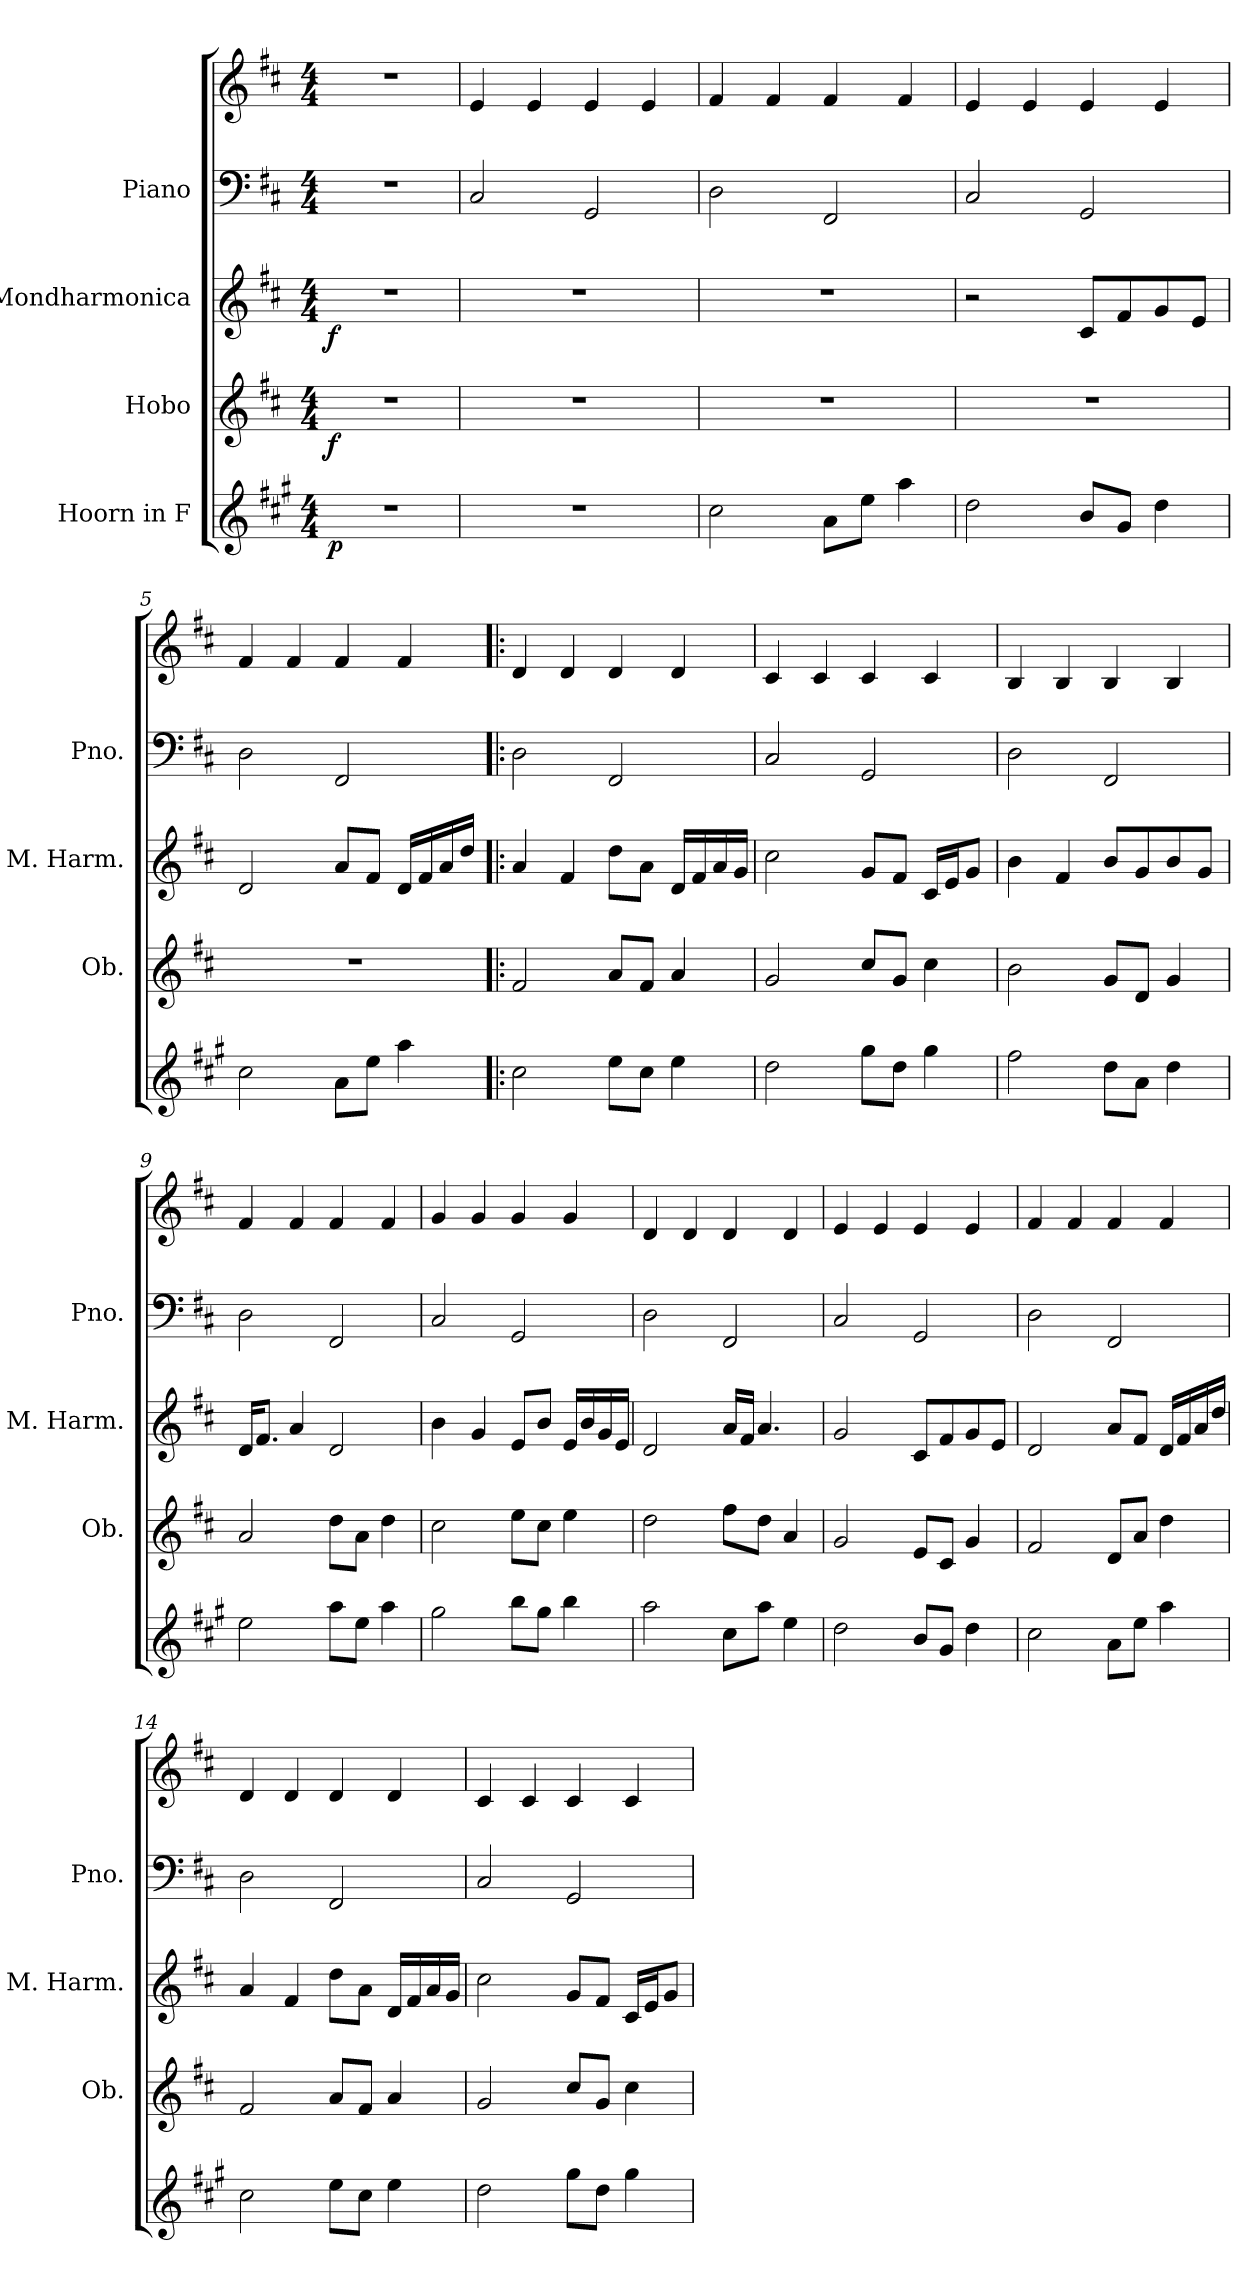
**kern	**dynam	**kern	**dynam	**kern	**dynam	**kern	**kern	**dynam
*part4	*part4	*part3	*part3	*part2	*part2	*part1	*part1	*part1
*staff5	*staff5	*staff4	*staff4	*staff3	*staff3	*staff2	*staff1	*staff1/2
*I"Hoorn in F	*	*I"Hobo	*	*I"Mondharmonica	*	*I"Piano	*	*
*	*	*I'Ob.	*	*I'M. Harm.	*	*I'Pno.	*	*
*clefG2	*	*clefG2	*	*clefG2	*	*clefF4	*clefG2	*
*ITrd4c7	*	*	*	*	*	*	*	*
*k[f#c#]	*	*k[f#c#]	*	*k[f#c#]	*	*k[f#c#]	*k[f#c#]	*
*M4/4	*	*M4/4	*	*M4/4	*	*M4/4	*M4/4	*
=1	=1	=1	=1	=1	=1	=1	=1	=1
!	!LO:DY:b	!	!LO:DY:b	!	!LO:DY:b	!	!	!LO:DY:b=2
!	!	!	!	!	!	!	!	!LO:DY:n=1:b
1r	p	1r	f	1r	f	1r	1r	p f
=2	=2	=2	=2	=2	=2	=2	=2	=2
1r	.	1r	.	1r	.	2C#/	4e/	.
.	.	.	.	.	.	.	4e/	.
.	.	.	.	.	.	2GG/	4e/	.
.	.	.	.	.	.	.	4e/	.
=3	=3	=3	=3	=3	=3	=3	=3	=3
2f#\	.	1r	.	1r	.	2D\	4f#/	.
.	.	.	.	.	.	.	4f#/	.
8d\L	.	.	.	.	.	2FF#/	4f#/	.
8a\J	.	.	.	.	.	.	.	.
4dd\	.	.	.	.	.	.	4f#/	.
=4	=4	=4	=4	=4	=4	=4	=4	=4
2g\	.	1r	.	2r	.	2C#/	4e/	.
.	.	.	.	.	.	.	4e/	.
8e/L	.	.	.	8c#/L	.	2GG/	4e/	.
8c#/J	.	.	.	8f#/	.	.	.	.
4g\	.	.	.	8g/	.	.	4e/	.
.	.	.	.	8e/J	.	.	.	.
=5	=5	=5	=5	=5	=5	=5	=5	=5
2f#\	.	1r	.	2d/	.	2D\	4f#/	.
.	.	.	.	.	.	.	4f#/	.
8d\L	.	.	.	8a/L	.	2FF#/	4f#/	.
8a\J	.	.	.	8f#/J	.	.	.	.
4dd\	.	.	.	16d/LL	.	.	4f#/	.
.	.	.	.	16f#/	.	.	.	.
.	.	.	.	16a/	.	.	.	.
.	.	.	.	16dd/JJ	.	.	.	.
!!LO:LB:g=z
=6!|:	=6!|:	=6!|:	=6!|:	=6!|:	=6!|:	=6!|:	=6!|:	=6!|:
2f#\	.	2f#/	.	4a/	.	2D\	4d/	.
.	.	.	.	4f#/	.	.	4d/	.
8a\L	.	8a/L	.	8dd\L	.	2FF#/	4d/	.
8f#\J	.	8f#/J	.	8a\J	.	.	.	.
4a\	.	4a/	.	16d/LL	.	.	4d/	.
.	.	.	.	16f#/	.	.	.	.
.	.	.	.	16a/	.	.	.	.
.	.	.	.	16g/JJ	.	.	.	.
=7	=7	=7	=7	=7	=7	=7	=7	=7
2g\	.	2g/	.	2cc#\	.	2C#/	4c#/	.
.	.	.	.	.	.	.	4c#/	.
8cc#\L	.	8cc#/L	.	8g/L	.	2GG/	4c#/	.
8g\J	.	8g/J	.	8f#/J	.	.	.	.
4cc#\	.	4cc#\	.	16c#/LL	.	.	4c#/	.
.	.	.	.	16e/J	.	.	.	.
.	.	.	.	8g/J	.	.	.	.
=8	=8	=8	=8	=8	=8	=8	=8	=8
2b\	.	2b\	.	4b\	.	2D\	4B/	.
.	.	.	.	4f#/	.	.	4B/	.
8g\L	.	8g/L	.	8b/L	.	2FF#/	4B/	.
8d\J	.	8d/J	.	8g/	.	.	.	.
4g\	.	4g/	.	8b/	.	.	4B/	.
.	.	.	.	8g/J	.	.	.	.
=9	=9	=9	=9	=9	=9	=9	=9	=9
2a\	.	2a/	.	16d/KL	.	2D\	4f#/	.
.	.	.	.	8.f#/J	.	.	.	.
.	.	.	.	4a/	.	.	4f#/	.
8dd\L	.	8dd\L	.	2d/	.	2FF#/	4f#/	.
8a\J	.	8a\J	.	.	.	.	.	.
4dd\	.	4dd\	.	.	.	.	4f#/	.
!!LO:PB:g=z
=10	=10	=10	=10	=10	=10	=10	=10	=10
2cc#\	.	2cc#\	.	4b\	.	2C#/	4g/	.
.	.	.	.	4g/	.	.	4g/	.
8ee\L	.	8ee\L	.	8e/L	.	2GG/	4g/	.
8cc#\J	.	8cc#\J	.	8b/J	.	.	.	.
4ee\	.	4ee\	.	16e/LL	.	.	4g/	.
.	.	.	.	16b/	.	.	.	.
.	.	.	.	16g/	.	.	.	.
.	.	.	.	16e/JJ	.	.	.	.
=11	=11	=11	=11	=11	=11	=11	=11	=11
2dd\	.	2dd\	.	2d/	.	2D\	4d/	.
.	.	.	.	.	.	.	4d/	.
8f#\L	.	8ff#\L	.	16a/LL	.	2FF#/	4d/	.
.	.	.	.	16f#/JJ	.	.	.	.
8dd\J	.	8dd\J	.	4.a/	.	.	.	.
4a\	.	4a/	.	.	.	.	4d/	.
=12	=12	=12	=12	=12	=12	=12	=12	=12
2g\	.	2g/	.	2g/	.	2C#/	4e/	.
.	.	.	.	.	.	.	4e/	.
8e/L	.	8e/L	.	8c#/L	.	2GG/	4e/	.
8c#/J	.	8c#/J	.	8f#/	.	.	.	.
4g\	.	4g/	.	8g/	.	.	4e/	.
.	.	.	.	8e/J	.	.	.	.
=13	=13	=13	=13	=13	=13	=13	=13	=13
2f#\	.	2f#/	.	2d/	.	2D\	4f#/	.
.	.	.	.	.	.	.	4f#/	.
8d\L	.	8d/L	.	8a/L	.	2FF#/	4f#/	.
8a\J	.	8a/J	.	8f#/J	.	.	.	.
4dd\	.	4dd\	.	16d/LL	.	.	4f#/	.
.	.	.	.	16f#/	.	.	.	.
.	.	.	.	16a/	.	.	.	.
.	.	.	.	16dd/JJ	.	.	.	.
=14	=14	=14	=14	=14	=14	=14	=14	=14
2f#\	.	2f#/	.	4a/	.	2D\	4d/	.
.	.	.	.	4f#/	.	.	4d/	.
8a\L	.	8a/L	.	8dd\L	.	2FF#/	4d/	.
8f#\J	.	8f#/J	.	8a\J	.	.	.	.
4a\	.	4a/	.	16d/LL	.	.	4d/	.
.	.	.	.	16f#/	.	.	.	.
.	.	.	.	16a/	.	.	.	.
.	.	.	.	16g/JJ	.	.	.	.
!!LO:LB:g=z
=15	=15	=15	=15	=15	=15	=15	=15	=15
2g\	.	2g/	.	2cc#\	.	2C#/	4c#/	.
.	.	.	.	.	.	.	4c#/	.
8cc#\L	.	8cc#/L	.	8g/L	.	2GG/	4c#/	.
8g\J	.	8g/J	.	8f#/J	.	.	.	.
4cc#\	.	4cc#\	.	16c#/LL	.	.	4c#/	.
.	.	.	.	16e/J	.	.	.	.
.	.	.	.	8g/J	.	.	.	.
=	=	=	=	=	=	=	=	=
*-	*-	*-	*-	*-	*-	*-	*-	*-
